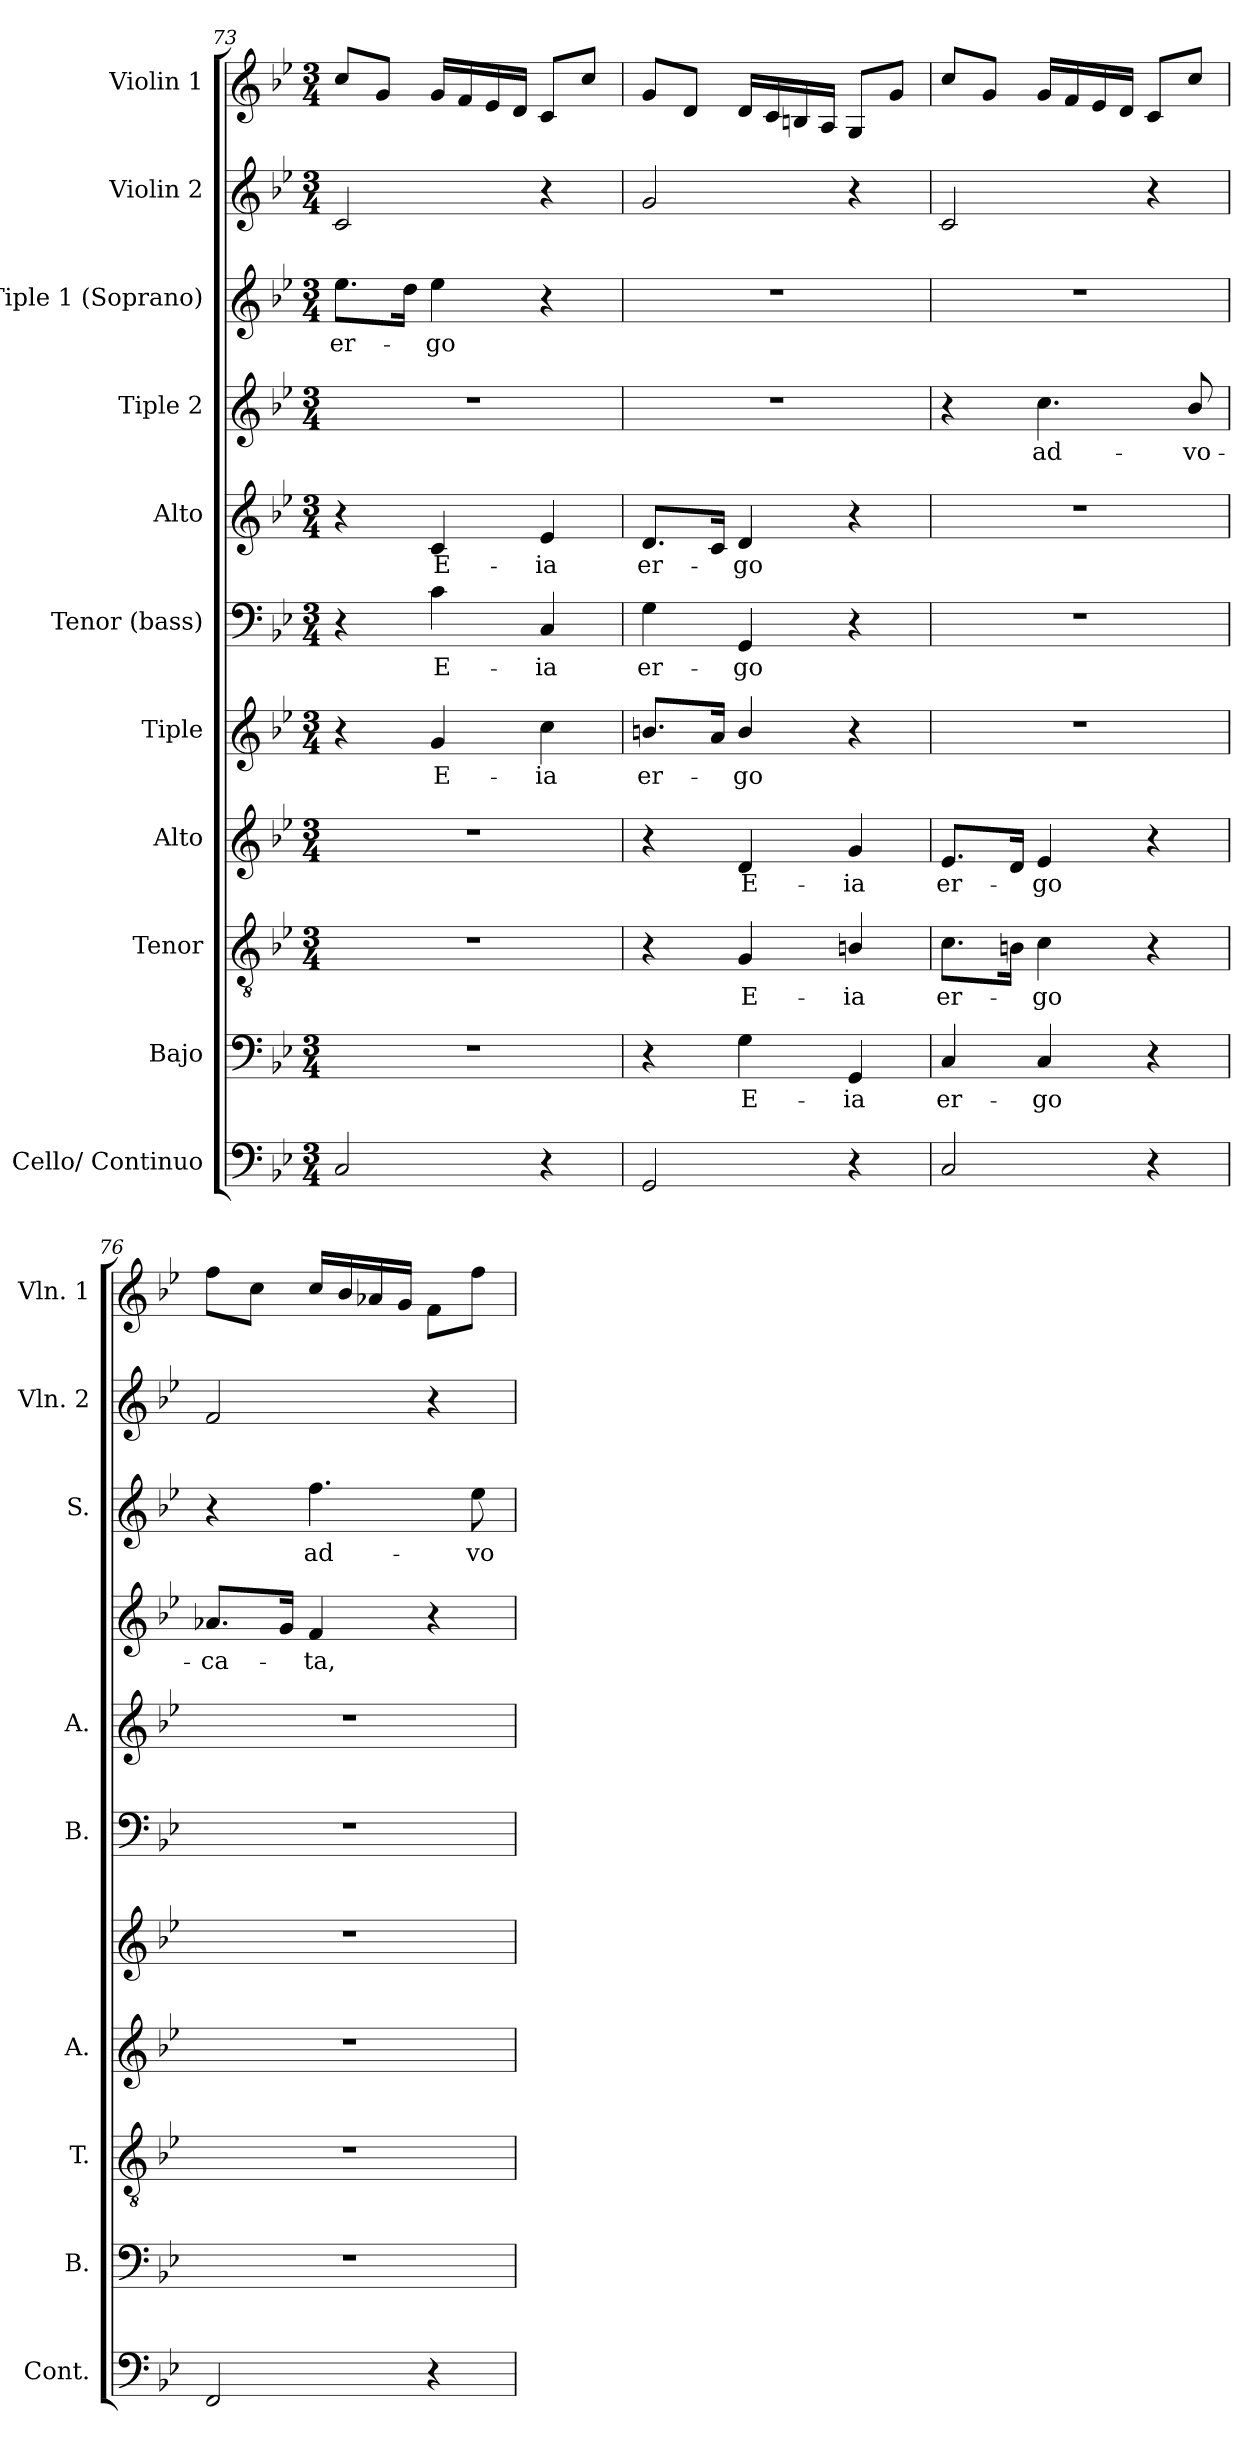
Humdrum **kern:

**kern	**kern	**text	**kern	**text	**kern	**text	**kern	**text	**kern	**text	**kern	**text	**kern	**text	**kern	**text	**kern	**kern
*part11	*part10	*part10	*part9	*part9	*part8	*part8	*part7	*part7	*part6	*part6	*part5	*part5	*part4	*part4	*part3	*part3	*part2	*part1
*staff11	*staff10	*staff10	*staff9	*staff9	*staff8	*staff8	*staff7	*staff7	*staff6	*staff6	*staff5	*staff5	*staff4	*staff4	*staff3	*staff3	*staff2	*staff1
*I"Cello/ Continuo	*I"Bajo	*	*I"Tenor	*	*I"Alto	*	*I"Tiple	*	*I"Tenor  (bass)	*	*I"Alto	*	*I"Tiple 2	*	*I"Tiple 1 (Soprano)	*	*I"Violin 2	*I"Violin 1
*I'Cont.	*I'B.	*	*I'T.	*	*I'A.	*	*	*	*I'B.	*	*I'A.	*	*	*	*I'S.	*	*I'Vln. 2	*I'Vln. 1
*clefF4	*clefF4	*	*clefGv2	*	*clefG2	*	*clefG2	*	*clefF4	*	*clefG2	*	*clefG2	*	*clefG2	*	*clefG2	*clefG2
*	*	*	*ITrd7c12	*	*	*	*	*	*	*	*	*	*	*	*	*	*	*
*k[b-e-]	*k[b-e-]	*	*k[b-e-]	*	*k[b-e-]	*	*k[b-e-]	*	*k[b-e-]	*	*k[b-e-]	*	*k[b-e-]	*	*k[b-e-]	*	*k[b-e-]	*k[b-e-]
*B-:	*B-:	*	*B-:	*	*B-:	*	*B-:	*	*B-:	*	*B-:	*	*B-:	*	*B-:	*	*B-:	*B-:
*M3/4	*M3/4	*	*M3/4	*	*M3/4	*	*M3/4	*	*M3/4	*	*M3/4	*	*M3/4	*	*M3/4	*	*M3/4	*M3/4
=73	=73	=73	=73	=73	=73	=73	=73	=73	=73	=73	=73	=73	=73	=73	=73	=73	=73	=73
!	!LO:N:vis=1	!	!LO:N:vis=1	!	!LO:N:vis=1	!	!	!	!	!	!	!	!LO:N:vis=1	!	!	!	!	!
!	!	!	!	!	!	!	!	!	!	!	!	!	!	!	!	!LO:LY:b:color=#000000	!	!
2Ci/	2.r	.	2.r	.	2.r	.	4r	.	4r	.	4r	.	2.r	.	8.ee-i\L	er-	2ci/	8cci/L
.	.	.	.	.	.	.	.	.	.	.	.	.	.	.	.	.	.	8gi/J
.	.	.	.	.	.	.	.	.	.	.	.	.	.	.	16ddi\Jk	.	.	.
!	!	!	!	!	!	!	!	!LO:LY:b:color=#000000	!	!	!	!	!	!	!	!	!	!
!	!	!	!	!	!	!	!	!	!	!LO:LY:b:color=#000000	!	!	!	!	!	!	!	!
!	!	!	!	!	!	!	!	!	!	!	!	!LO:LY:b:color=#000000	!	!	!	!	!	!
!	!	!	!	!	!	!	!	!	!	!	!	!	!	!	!	!LO:LY:b:color=#000000	!	!
.	.	.	.	.	.	.	4gi/	E-	4ci\	E-	4ci/	E-	.	.	4ee-i\	-go	.	16gi/LL
.	.	.	.	.	.	.	.	.	.	.	.	.	.	.	.	.	.	16fi/
.	.	.	.	.	.	.	.	.	.	.	.	.	.	.	.	.	.	16e-i/
.	.	.	.	.	.	.	.	.	.	.	.	.	.	.	.	.	.	16di/JJ
!	!	!	!	!	!	!	!	!LO:LY:b:color=#000000	!	!	!	!	!	!	!	!	!	!
!	!	!	!	!	!	!	!	!	!	!LO:LY:b:color=#000000	!	!	!	!	!	!	!	!
!	!	!	!	!	!	!	!	!	!	!	!	!LO:LY:b:color=#000000	!	!	!	!	!	!
4r	.	.	.	.	.	.	4cci\	-ia	4Ci/	-ia	4e-i/	-ia	.	.	4r	.	4r	8ci/L
.	.	.	.	.	.	.	.	.	.	.	.	.	.	.	.	.	.	8cci/J
=74	=74	=74	=74	=74	=74	=74	=74	=74	=74	=74	=74	=74	=74	=74	=74	=74	=74	=74
!	!	!	!	!	!	!	!	!LO:LY:b:color=#000000	!	!	!	!	!	!	!	!	!	!
!	!	!	!	!	!	!	!	!	!	!LO:LY:b:color=#000000	!	!	!	!	!	!	!	!
!	!	!	!	!	!	!	!	!	!	!	!	!LO:LY:b:color=#000000	!LO:N:vis=1	!	!LO:N:vis=1	!	!	!
2GGi/	4r	.	4r	.	4r	.	8.bni/L	er-	4Gi\	er-	8.di/L	er-	2.r	.	2.r	.	2gi/	8gi/L
.	.	.	.	.	.	.	.	.	.	.	.	.	.	.	.	.	.	8di/J
.	.	.	.	.	.	.	16ai/Jk	.	.	.	16ci/Jk	.	.	.	.	.	.	.
!	!	!LO:LY:b:color=#000000	!	!	!	!	!	!	!	!	!	!	!	!	!	!	!	!
!	!	!	!	!LO:LY:b:color=#000000	!	!	!	!	!	!	!	!	!	!	!	!	!	!
!	!	!	!	!	!	!LO:LY:b:color=#000000	!	!	!	!	!	!	!	!	!	!	!	!
!	!	!	!	!	!	!	!	!LO:LY:b:color=#000000	!	!	!	!	!	!	!	!	!	!
!	!	!	!	!	!	!	!	!	!	!LO:LY:b:color=#000000	!	!	!	!	!	!	!	!
!	!	!	!	!	!	!	!	!	!	!	!	!LO:LY:b:color=#000000	!	!	!	!	!	!
.	4Gi\	E-	4GGi/	E-	4di/	E-	4bi/	-go	4GGi/	-go	4di/	-go	.	.	.	.	.	16di/LL
.	.	.	.	.	.	.	.	.	.	.	.	.	.	.	.	.	.	16ci/
.	.	.	.	.	.	.	.	.	.	.	.	.	.	.	.	.	.	16Bni/
.	.	.	.	.	.	.	.	.	.	.	.	.	.	.	.	.	.	16Ai/JJ
!	!	!LO:LY:b:color=#000000	!	!	!	!	!	!	!	!	!	!	!	!	!	!	!	!
!	!	!	!	!LO:LY:b:color=#000000	!	!	!	!	!	!	!	!	!	!	!	!	!	!
!	!	!	!	!	!	!LO:LY:b:color=#000000	!	!	!	!	!	!	!	!	!	!	!	!
4r	4GGi/	-ia	4BBni/	-ia	4gi/	-ia	4r	.	4r	.	4r	.	.	.	.	.	4r	8Gi/L
.	.	.	.	.	.	.	.	.	.	.	.	.	.	.	.	.	.	8gi/J
=75	=75	=75	=75	=75	=75	=75	=75	=75	=75	=75	=75	=75	=75	=75	=75	=75	=75	=75
!	!	!LO:LY:b:color=#000000	!	!	!	!	!	!	!	!	!	!	!	!	!	!	!	!
!	!	!	!	!LO:LY:b:color=#000000	!	!	!	!	!	!	!	!	!	!	!	!	!	!
!	!	!	!	!	!	!LO:LY:b:color=#000000	!LO:N:vis=1	!	!LO:N:vis=1	!	!LO:N:vis=1	!	!	!	!LO:N:vis=1	!	!	!
2Ci/	4Ci/	er-	8.Ci\L	er-	8.e-i/L	er-	2.r	.	2.r	.	2.r	.	4r	.	2.r	.	2ci/	8cci/L
.	.	.	.	.	.	.	.	.	.	.	.	.	.	.	.	.	.	8gi/J
.	.	.	16BBni\Jk	.	16di/Jk	.	.	.	.	.	.	.	.	.	.	.	.	.
!	!	!LO:LY:b:color=#000000	!	!	!	!	!	!	!	!	!	!	!	!	!	!	!	!
!	!	!	!	!LO:LY:b:color=#000000	!	!	!	!	!	!	!	!	!	!	!	!	!	!
!	!	!	!	!	!	!LO:LY:b:color=#000000	!	!	!	!	!	!	!	!	!	!	!	!
!	!	!	!	!	!	!	!	!	!	!	!	!	!	!LO:LY:b:color=#000000	!	!	!	!
.	4Ci/	-go	4Ci\	-go	4e-i/	-go	.	.	.	.	.	.	4.cci\	ad-	.	.	.	16gi/LL
.	.	.	.	.	.	.	.	.	.	.	.	.	.	.	.	.	.	16fi/
.	.	.	.	.	.	.	.	.	.	.	.	.	.	.	.	.	.	16e-i/
.	.	.	.	.	.	.	.	.	.	.	.	.	.	.	.	.	.	16di/JJ
4r	4r	.	4r	.	4r	.	.	.	.	.	.	.	.	.	.	.	4r	8ci/L
!	!	!	!	!	!	!	!	!	!	!	!	!	!	!LO:LY:b:color=#000000	!	!	!	!
.	.	.	.	.	.	.	.	.	.	.	.	.	8b-i/	-vo-	.	.	.	8cci/J
!!LO:PB:g=z
=76	=76	=76	=76	=76	=76	=76	=76	=76	=76	=76	=76	=76	=76	=76	=76	=76	=76	=76
!	!LO:N:vis=1	!	!LO:N:vis=1	!	!LO:N:vis=1	!	!LO:N:vis=1	!	!LO:N:vis=1	!	!LO:N:vis=1	!	!	!	!	!	!	!
!	!	!	!	!	!	!	!	!	!	!	!	!	!	!LO:LY:b:color=#000000	!	!	!	!
2FFi/	2.r	.	2.r	.	2.r	.	2.r	.	2.r	.	2.r	.	8.a-Xi/L	-ca-	4r	.	2fi/	8ffi\L
.	.	.	.	.	.	.	.	.	.	.	.	.	.	.	.	.	.	8cci\J
.	.	.	.	.	.	.	.	.	.	.	.	.	16gi/Jk	.	.	.	.	.
!	!	!	!	!	!	!	!	!	!	!	!	!	!	!LO:LY:b:color=#000000	!	!	!	!
!	!	!	!	!	!	!	!	!	!	!	!	!	!	!	!	!LO:LY:b:color=#000000	!	!
.	.	.	.	.	.	.	.	.	.	.	.	.	4fi/	-ta,	4.ffi\	ad-	.	16cci/LL
.	.	.	.	.	.	.	.	.	.	.	.	.	.	.	.	.	.	16b-i/
.	.	.	.	.	.	.	.	.	.	.	.	.	.	.	.	.	.	16a-Xi/
.	.	.	.	.	.	.	.	.	.	.	.	.	.	.	.	.	.	16gi/JJ
4r	.	.	.	.	.	.	.	.	.	.	.	.	4r	.	.	.	4r	8fi\L
!	!	!	!	!	!	!	!	!	!	!	!	!	!	!	!	!LO:LY:b:color=#000000	!	!
.	.	.	.	.	.	.	.	.	.	.	.	.	.	.	8ee-i\	-vo-	.	8ffi\J
=	=	=	=	=	=	=	=	=	=	=	=	=	=	=	=	=	=	=
*-	*-	*-	*-	*-	*-	*-	*-	*-	*-	*-	*-	*-	*-	*-	*-	*-	*-	*-
